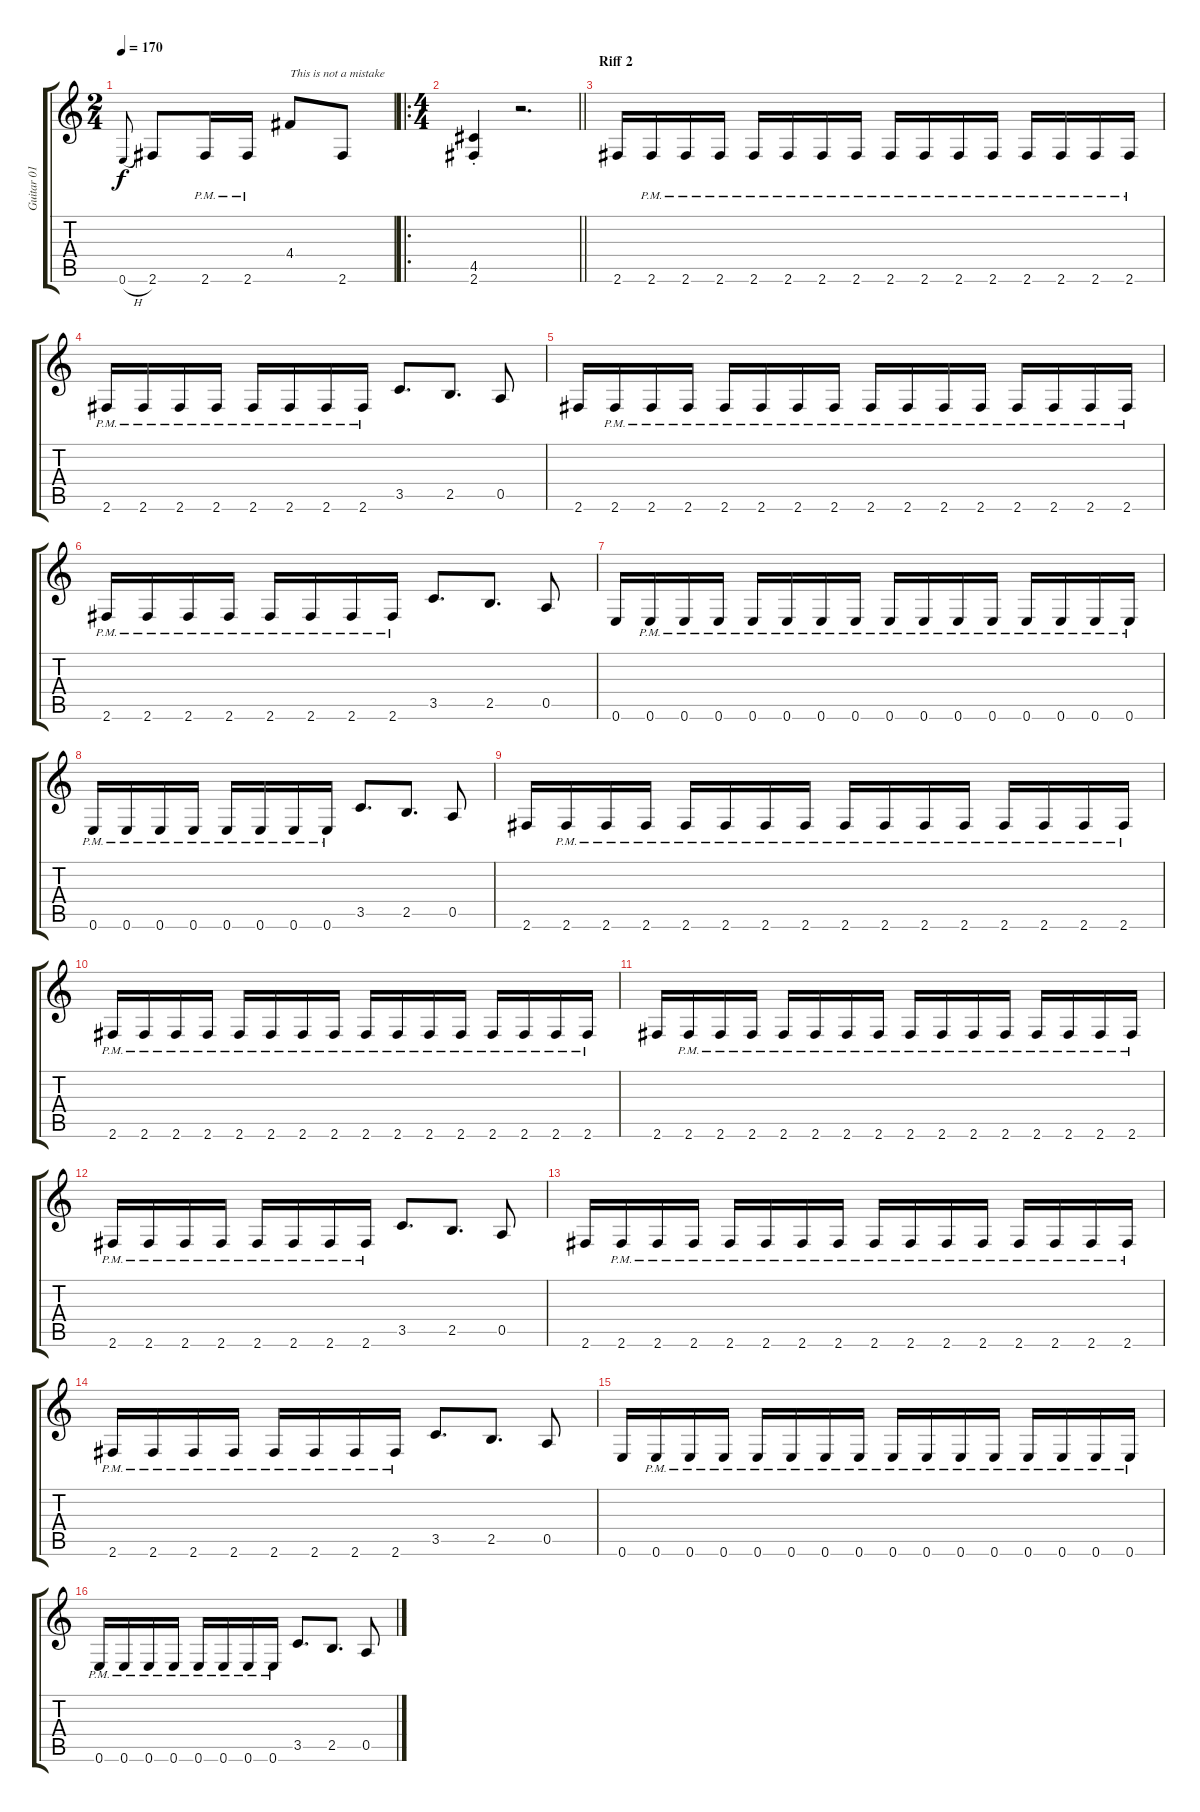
\track ("Guitar 01" "Guitar 01") {instrument distortionguitar}
\staff {score tabs}
\tuning (E4 B3 G3 D3 A2 E2) {hide}
\ts (2 4)
\tempo 170
\clef g2
\ks c
0.6{h}.8{gr onbeat dy f} 2.6.8 2.6{pm}.16 2.6{pm}.16 4.4.8{txt "This is not a mistake"} 2.6.8 |
\ro
\ts (4 4)
\barLineRight lightlight
(4.5{st} 2.6{st}).4 r.2{d} |
\section ("" "Riff 2")
2.6.16 2.6{pm}.16 2.6{pm}.16 2.6{pm}.16 2.6{pm}.16 2.6{pm}.16 2.6{pm}.16 2.6{pm}.16 2.6{pm}.16 2.6{pm}.16 2.6{pm}.16 2.6{pm}.16 2.6{pm}.16 2.6{pm}.16 2.6{pm}.16 2.6{pm}.16 |
2.6{pm}.16 2.6{pm}.16 2.6{pm}.16 2.6{pm}.16 2.6{pm}.16 2.6{pm}.16 2.6{pm}.16 2.6{pm}.16 3.5.8{d} 2.5.8{d} 0.5.8 |
2.6.16 2.6{pm}.16 2.6{pm}.16 2.6{pm}.16 2.6{pm}.16 2.6{pm}.16 2.6{pm}.16 2.6{pm}.16 2.6{pm}.16 2.6{pm}.16 2.6{pm}.16 2.6{pm}.16 2.6{pm}.16 2.6{pm}.16 2.6{pm}.16 2.6{pm}.16 |
2.6{pm}.16 2.6{pm}.16 2.6{pm}.16 2.6{pm}.16 2.6{pm}.16 2.6{pm}.16 2.6{pm}.16 2.6{pm}.16 3.5.8{d} 2.5.8{d} 0.5.8 |
0.6.16 0.6{pm}.16 0.6{pm}.16 0.6{pm}.16 0.6{pm}.16 0.6{pm}.16 0.6{pm}.16 0.6{pm}.16 0.6{pm}.16 0.6{pm}.16 0.6{pm}.16 0.6{pm}.16 0.6{pm}.16 0.6{pm}.16 0.6{pm}.16 0.6{pm}.16 |
0.6{pm}.16 0.6{pm}.16 0.6{pm}.16 0.6{pm}.16 0.6{pm}.16 0.6{pm}.16 0.6{pm}.16 0.6{pm}.16 3.5.8{d} 2.5.8{d} 0.5.8 |
2.6.16 2.6{pm}.16 2.6{pm}.16 2.6{pm}.16 2.6{pm}.16 2.6{pm}.16 2.6{pm}.16 2.6{pm}.16 2.6{pm}.16 2.6{pm}.16 2.6{pm}.16 2.6{pm}.16 2.6{pm}.16 2.6{pm}.16 2.6{pm}.16 2.6{pm}.16 |
2.6{pm}.16 2.6{pm}.16 2.6{pm}.16 2.6{pm}.16 2.6{pm}.16 2.6{pm}.16 2.6{pm}.16 2.6{pm}.16 2.6{pm}.16 2.6{pm}.16 2.6{pm}.16 2.6{pm}.16 2.6{pm}.16 2.6{pm}.16 2.6{pm}.16 2.6{pm}.16 |
2.6.16 2.6{pm}.16 2.6{pm}.16 2.6{pm}.16 2.6{pm}.16 2.6{pm}.16 2.6{pm}.16 2.6{pm}.16 2.6{pm}.16 2.6{pm}.16 2.6{pm}.16 2.6{pm}.16 2.6{pm}.16 2.6{pm}.16 2.6{pm}.16 2.6{pm}.16 |
2.6{pm}.16 2.6{pm}.16 2.6{pm}.16 2.6{pm}.16 2.6{pm}.16 2.6{pm}.16 2.6{pm}.16 2.6{pm}.16 3.5.8{d} 2.5.8{d} 0.5.8 |
2.6.16 2.6{pm}.16 2.6{pm}.16 2.6{pm}.16 2.6{pm}.16 2.6{pm}.16 2.6{pm}.16 2.6{pm}.16 2.6{pm}.16 2.6{pm}.16 2.6{pm}.16 2.6{pm}.16 2.6{pm}.16 2.6{pm}.16 2.6{pm}.16 2.6{pm}.16 |
2.6{pm}.16 2.6{pm}.16 2.6{pm}.16 2.6{pm}.16 2.6{pm}.16 2.6{pm}.16 2.6{pm}.16 2.6{pm}.16 3.5.8{d} 2.5.8{d} 0.5.8 |
0.6.16 0.6{pm}.16 0.6{pm}.16 0.6{pm}.16 0.6{pm}.16 0.6{pm}.16 0.6{pm}.16 0.6{pm}.16 0.6{pm}.16 0.6{pm}.16 0.6{pm}.16 0.6{pm}.16 0.6{pm}.16 0.6{pm}.16 0.6{pm}.16 0.6{pm}.16 |
0.6{pm}.16 0.6{pm}.16 0.6{pm}.16 0.6{pm}.16 0.6{pm}.16 0.6{pm}.16 0.6{pm}.16 0.6{pm}.16 3.5.8{d} 2.5.8{d} 0.5.8
